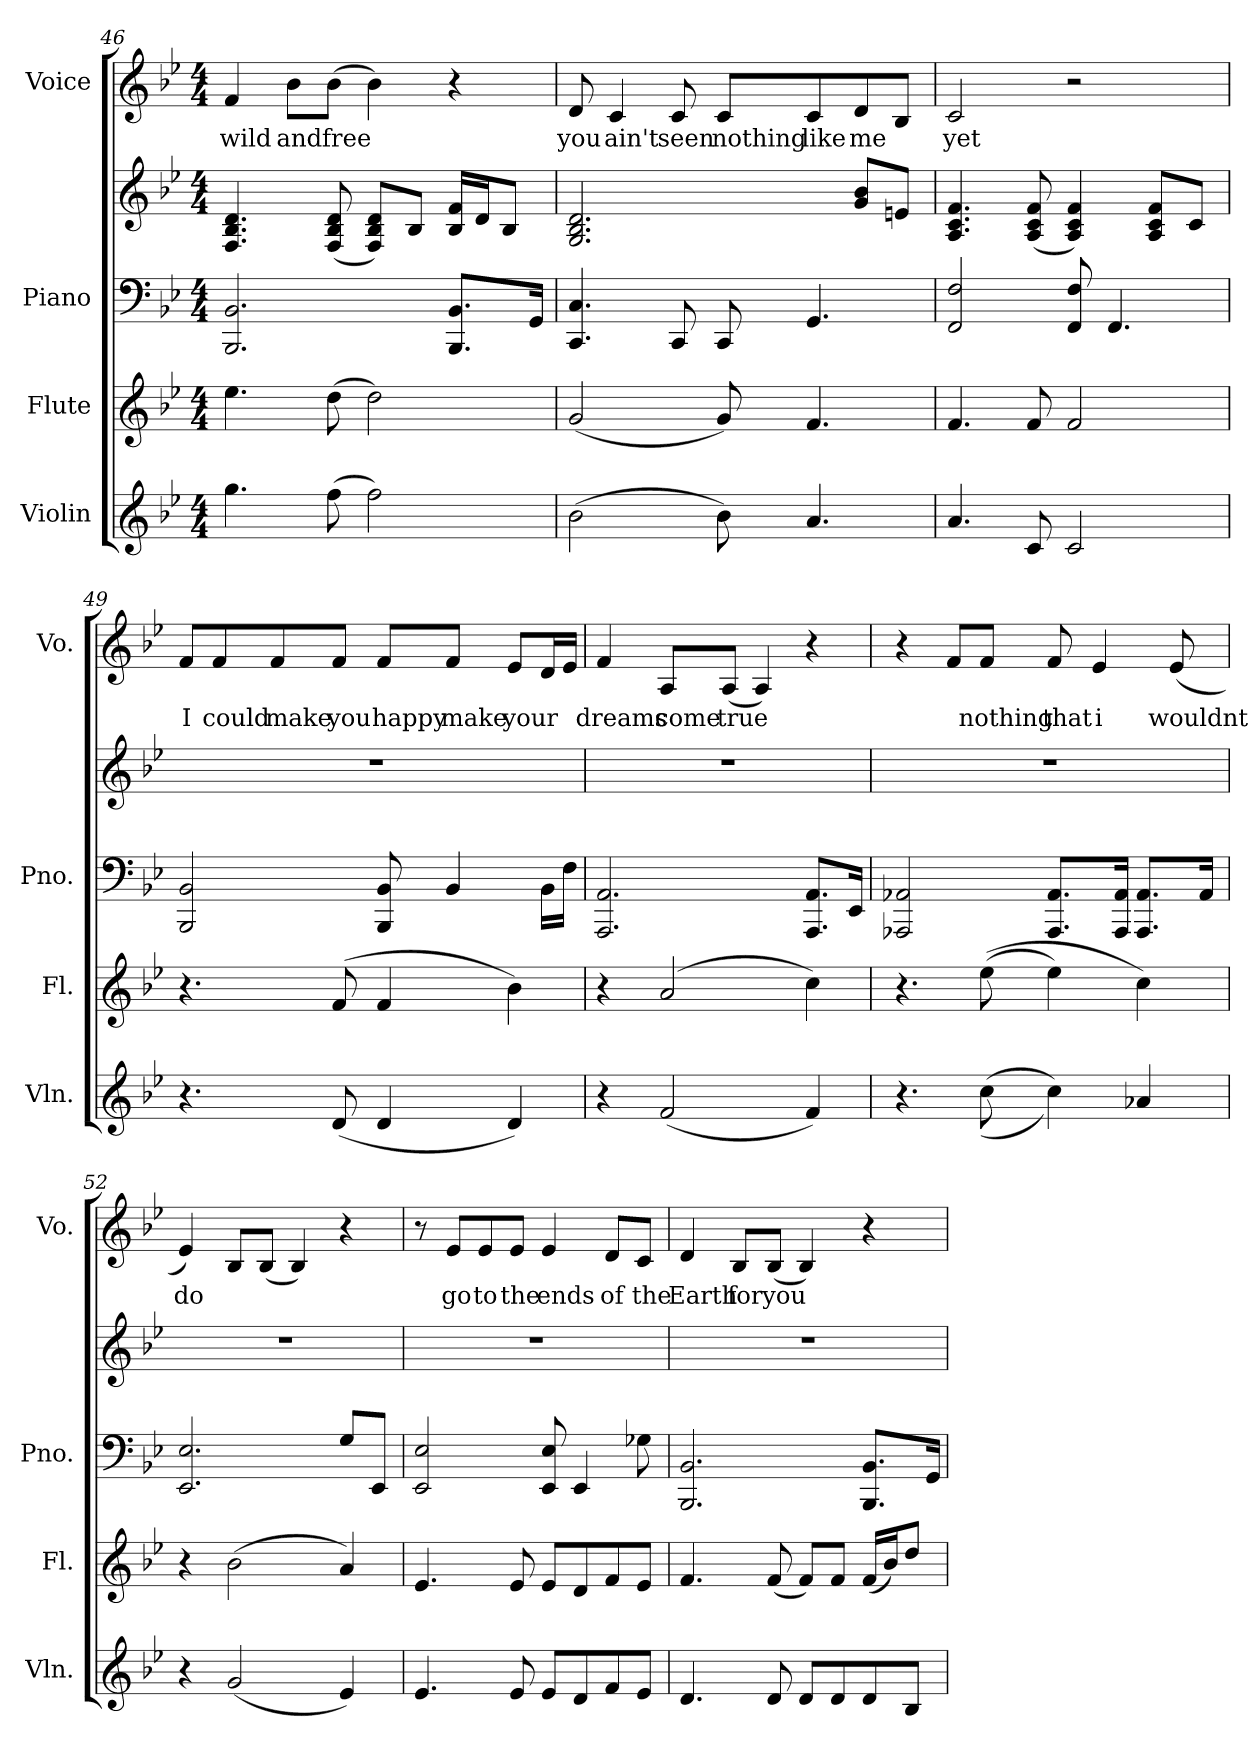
**kern	**kern	**kern	**kern	**kern	**text
*part4	*part3	*part2	*part2	*part1	*part1
*staff5	*staff4	*staff3	*staff2	*staff1	*staff1
*I"Violin	*I"Flute	*I"Piano	*	*I"Voice	*
*I'Vln.	*I'Fl.	*I'Pno.	*	*I'Vo.	*
*clefG2	*clefG2	*clefF4	*clefG2	*clefG2	*
*k[b-e-]	*k[b-e-]	*k[b-e-]	*k[b-e-]	*k[b-e-]	*
*M4/4	*M4/4	*M4/4	*M4/4	*M4/4	*
=46	=46	=46	=46	=46	=46
!	!	!	!	!	!LO:LY:b
4.gg\	4.ee-\	2.BBB-/ 2.BB-/	4.F/ 4.B-/ 4.d/	4f/	wild
!	!	!	!	!	!LO:LY:b
.	.	.	.	8b-\L	and
!	!	!	!	!	!LO:LY:b
(>8ff\	(>8dd\	.	(<8F/ 8B-/ 8d/	(>8b-\J	free
2ff\)	2dd\)	.	8F/ 8B-/ 8d/L)	4b-\)	.
.	.	.	8B-/J	.	.
.	.	8.BBB-/ 8.BB-/L	16B-/ 16f/LL	4r	.
.	.	.	16d/J	.	.
.	.	.	8B-/J	.	.
.	.	16GG/Jk	.	.	.
!!LO:PB:g=z
=47	=47	=47	=47	=47	=47
!	!	!	!	!	!LO:LY:b
(>2b-\	(<2g/	4.CC/ 4.C/	2.G/ 2.B-/ 2.d/	8d/	you
!	!	!	!	!	!LO:LY:b
.	.	.	.	4c/	ain't
!	!	!	!	!	!LO:LY:b
.	.	8CC/	.	8c/	seen
!	!	!	!	!	!LO:LY:b
8b-\)	8g/)	8CC/	.	8c/L	nothing
!	!	!	!	!	!LO:LY:b
4.a/	4.f/	4.GG/	.	8c/	like
!	!	!	!	!	!LO:LY:b
.	.	.	8g/ 8b-/L	8d/	me
.	.	.	8en/J	8B-/J	.
=48	=48	=48	=48	=48	=48
!	!	!	!	!	!LO:LY:b
4.a/	4.f/	2FF/ 2F/	4.A/ 4.c/ 4.f/	2c/	yet
8c/	8f/	.	(<8A/ 8c/ 8f/	.	.
2c/	2f/	8FF/ 8F/	4A/ 4c/ 4f/)	2r	.
.	.	4.FF/	.	.	.
.	.	.	8A/ 8c/ 8f/L	.	.
.	.	.	8c/J	.	.
=49	=49	=49	=49	=49	=49
!	!	!	!	!	!LO:LY:b
4.r	4.r	2BBB-/ 2BB-/	1r	8f/L	I
!	!	!	!	!	!LO:LY:b
.	.	.	.	8f/	could
!	!	!	!	!	!LO:LY:b
.	.	.	.	8f/	make
!	!	!	!	!	!LO:LY:b
(<8d/	(>8f/	.	.	8f/J	you
!	!	!	!	!	!LO:LY:b
4d/	4f/	8BBB-/ 8BB-/	.	8f/L	happy
!	!	!	!	!	!LO:LY:b
.	.	4BB-/	.	8f/J	make
!	!	!	!	!	!LO:LY:b
4d/)	4b-\)	.	.	8e-/L	your
.	.	16BB-\LL	.	16d/L	.
.	.	16F\JJ	.	16e-/JJ	.
!!LO:LB:g=z
=50	=50	=50	=50	=50	=50
!	!	!	!	!	!LO:LY:b
4r	4r	2.AAA/ 2.AA/	1r	4f/	dreams
!	!	!	!	!	!LO:LY:b
(<2f/	(>2a/	.	.	8A/L	come
!	!	!	!	!	!LO:LY:b
.	.	.	.	(<8A/J	true
.	.	.	.	4A/)	.
4f/)	4cc\)	8.AAA/ 8.AA/L	.	4r	.
.	.	16EE-/Jk	.	.	.
=51	=51	=51	=51	=51	=51
4.r	4.r	2AAA-X/ 2AA-X/	1r	4r	.
.	.	.	.	8f/L	.
!	!	!	!	!	!LO:LY:b
(>(>8cc\	(>(>8ee-\	.	.	8f/J	nothing
!	!	!	!	!	!LO:LY:b
4cc\))	4ee-\)	8.AAA-/ 8.AA-/L	.	8f/	that
!	!	!	!	!	!LO:LY:b
.	.	.	.	4e-/	i
.	.	16AAA-/ 16AA-/Jk	.	.	.
4a-X/	4cc\)	8.AAA-/ 8.AA-/L	.	.	.
!	!	!	!	!	!LO:LY:b
.	.	.	.	(<8e-/	wouldnt
.	.	16AA-/Jk	.	.	.
=52	=52	=52	=52	=52	=52
!	!	!	!	!	!LO:LY:b
4r	4r	2.EE-/ 2.E-/	1r	4e-/)	do
(<2g/	(>2b-\	.	.	8B-/L	.
.	.	.	.	(<8B-/J	.
.	.	.	.	4B-/)	.
4e-/)	4a/)	8G/L	.	4r	.
.	.	8EE-/J	.	.	.
=53	=53	=53	=53	=53	=53
4.e-/	4.e-/	2EE-/ 2E-/	1r	8r	.
!	!	!	!	!	!LO:LY:b
.	.	.	.	8e-/L	go
!	!	!	!	!	!LO:LY:b
.	.	.	.	8e-/	to
!	!	!	!	!	!LO:LY:b
8e-/	8e-/	.	.	8e-/J	the
!	!	!	!	!	!LO:LY:b
8e-/L	8e-/L	8EE-/ 8E-/	.	4e-/	ends
8d/	8d/	4EE-/	.	.	.
!	!	!	!	!	!LO:LY:b
8f/	8f/	.	.	8d/L	of
!	!	!	!	!	!LO:LY:b
8e-/J	8e-/J	8G-X\	.	8c/J	the
!!LO:PB:g=z
=54	=54	=54	=54	=54	=54
!	!	!	!	!	!LO:LY:b
4.d/	4.f/	2.BBB-/ 2.BB-/	1r	4d/	Earth
!	!	!	!	!	!LO:LY:b
.	.	.	.	8B-/L	for
!	!	!	!	!	!LO:LY:b
8d/	(<8f/	.	.	(<8B-/J	you
8d/L	8f/L)	.	.	4B-/)	.
8d/	8f/J	.	.	.	.
8d/	(<16f/LL	8.BBB-/ 8.BB-/L	.	4r	.
.	16b-/J)	.	.	.	.
8B-/J	8dd/J	.	.	.	.
.	.	16GG/Jk	.	.	.
=	=	=	=	=	=
*-	*-	*-	*-	*-	*-
